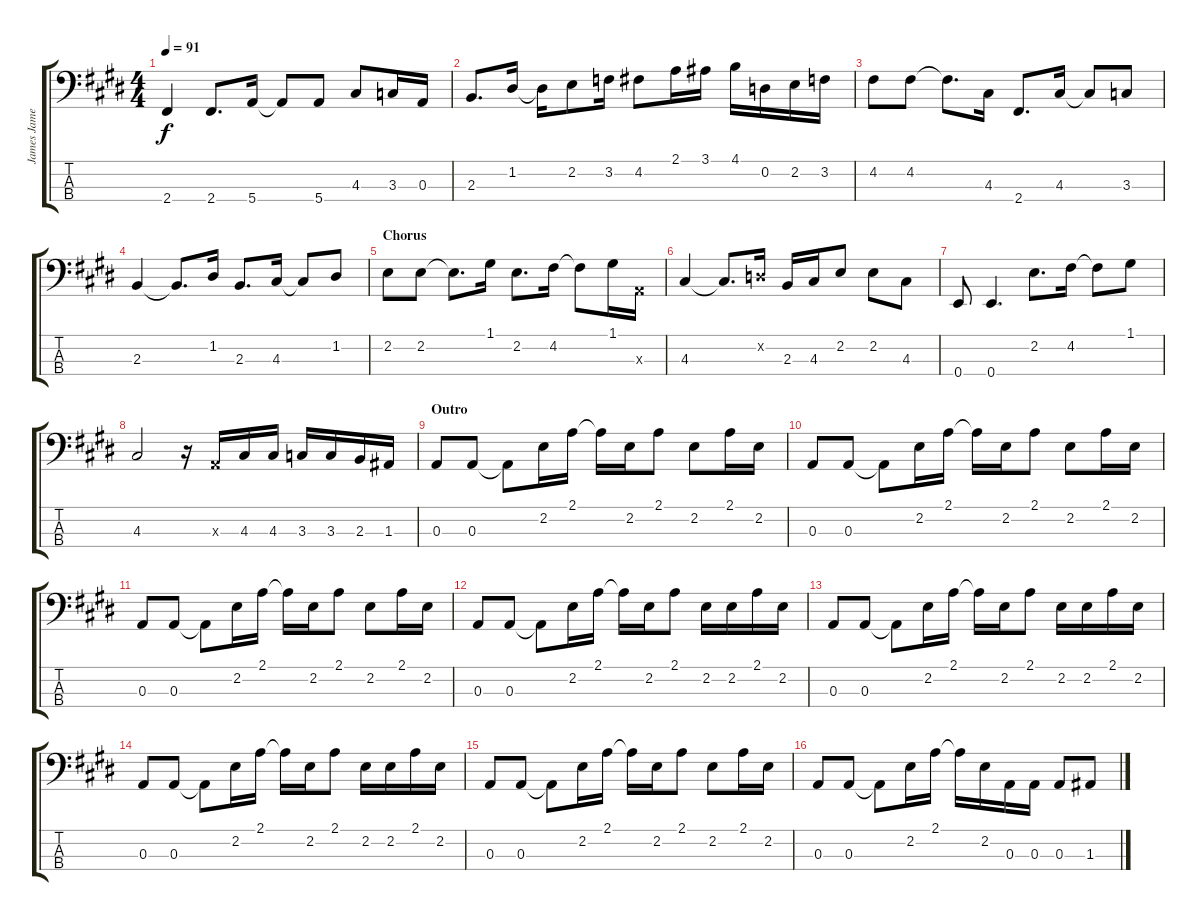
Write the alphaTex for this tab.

\track ("James Jamerson" "James Jame") {instrument electricbassfinger}
\staff {score tabs}
\tuning (G2 D2 A1 E1) {hide}
\ts (4 4)
\tempo 91
\clef f4
\ks e
2.4.4{dy f} 2.4.8{d} 5.4.16 5.4{t}.8 5.4.8 4.3.8 3.3.16 0.3.16 |
2.3.8{d} 1.2.16 1.2{t}.16 2.2.8 3.2.16 4.2.8 2.1.16 3.1.16 4.1.16 0.2.16 2.2.16 3.2.16 |
4.2.8 4.2.8 4.2{t}.8{d} 4.3.16 2.4.8{d} 4.3.16 4.3{t}.8 3.3.8 |
2.3.4 2.3{t}.8{d} 1.2.16 2.3.8{d} 4.3.16 4.3{t}.8 1.2.8 |
\section ("" "Chorus")
2.2.8 2.2.8 2.2{t}.8{d} 1.1.16 2.2.8{d} 4.2.16 4.2{t}.8 1.1.16 0.3{x}.16 |
4.3.4 4.3{t}.8{d} 0.2{x}.16 2.3.16 4.3.16 2.2.8 2.2.8 4.3.8 |
0.4.8 0.4.4{d} 2.2.8{d} 4.2.16 4.2{t}.8 1.1.8 |
4.3.2 r.16 0.3{x}.16 4.3.16 4.3.16 3.3.16 3.3.16 2.3.16 1.3.16 |
\section ("" "Outro")
0.3.8 0.3.8 0.3{t}.8 2.2.16 2.1.16 2.1{t}.16 2.2.16 2.1.8 2.2.8 2.1.16 2.2.16 |
0.3.8 0.3.8 0.3{t}.8 2.2.16 2.1.16 2.1{t}.16 2.2.16 2.1.8 2.2.8 2.1.16 2.2.16 |
0.3.8 0.3.8 0.3{t}.8 2.2.16 2.1.16 2.1{t}.16 2.2.16 2.1.8 2.2.8 2.1.16 2.2.16 |
0.3.8 0.3.8 0.3{t}.8 2.2.16 2.1.16 2.1{t}.16 2.2.16 2.1.8 2.2.16 2.2.16 2.1.16 2.2.16 |
0.3.8 0.3.8 0.3{t}.8 2.2.16 2.1.16 2.1{t}.16 2.2.16 2.1.8 2.2.16 2.2.16 2.1.16 2.2.16 |
0.3.8 0.3.8 0.3{t}.8 2.2.16 2.1.16 2.1{t}.16 2.2.16 2.1.8 2.2.16 2.2.16 2.1.16 2.2.16 |
0.3.8 0.3.8 0.3{t}.8 2.2.16 2.1.16 2.1{t}.16 2.2.16 2.1.8 2.2.8 2.1.16 2.2.16 |
0.3.8 0.3.8 0.3{t}.8 2.2.16 2.1.16 2.1{t}.16 2.2.16 0.3.16 0.3.16 0.3.8 1.3.8
